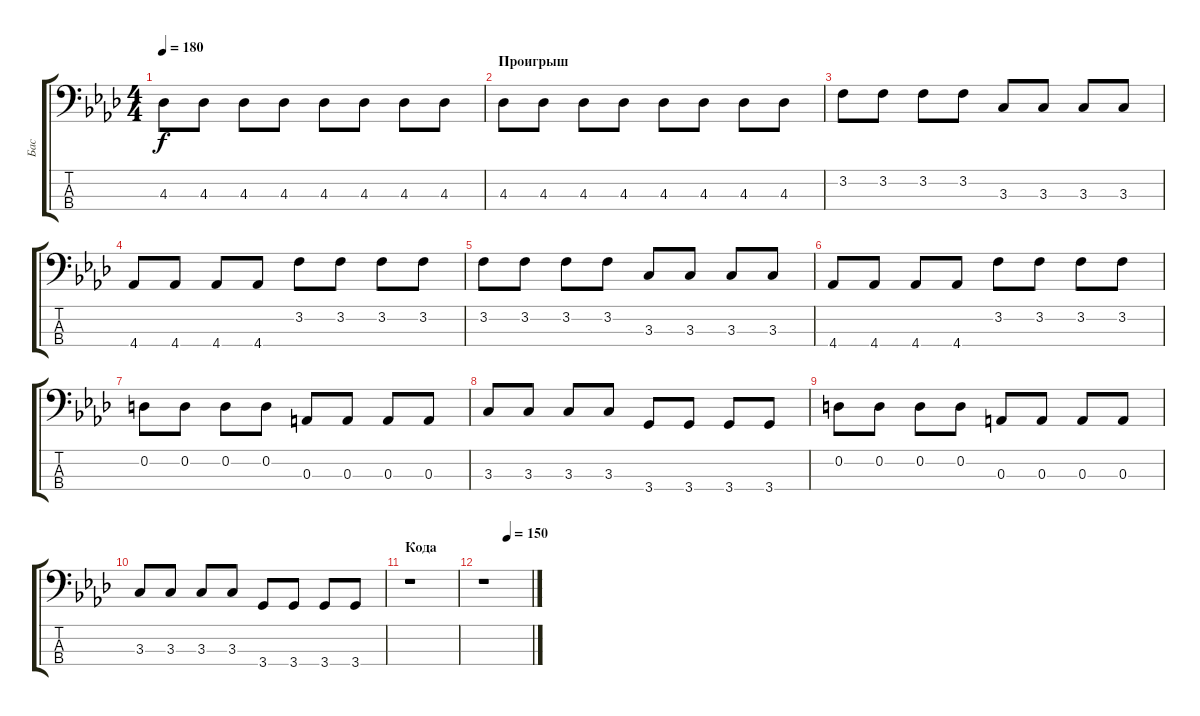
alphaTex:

\track ("Бас" "Бас") {instrument acousticbass}
\staff {score tabs}
\tuning (G2 D2 A1 E1) {hide}
\ts (4 4)
\tempo 180
\clef f4
\ks ab
4.3.8{dy f} 4.3.8 4.3.8 4.3.8 4.3.8 4.3.8 4.3.8 4.3.8 |
\section ("" "Проигрыш")
4.3.8 4.3.8 4.3.8 4.3.8 4.3.8 4.3.8 4.3.8 4.3.8 |
3.2.8 3.2.8 3.2.8 3.2.8 3.3.8 3.3.8 3.3.8 3.3.8 |
4.4.8 4.4.8 4.4.8 4.4.8 3.2.8 3.2.8 3.2.8 3.2.8 |
3.2.8 3.2.8 3.2.8 3.2.8 3.3.8 3.3.8 3.3.8 3.3.8 |
4.4.8 4.4.8 4.4.8 4.4.8 3.2.8 3.2.8 3.2.8 3.2.8 |
0.2.8 0.2.8 0.2.8 0.2.8 0.3.8 0.3.8 0.3.8 0.3.8 |
3.3.8 3.3.8 3.3.8 3.3.8 3.4.8 3.4.8 3.4.8 3.4.8 |
0.2.8 0.2.8 0.2.8 0.2.8 0.3.8 0.3.8 0.3.8 0.3.8 |
3.3.8 3.3.8 3.3.8 3.3.8 3.4.8 3.4.8 3.4.8 3.4.8 |
\section ("" "Кода")
r.1 |
\tempo (150 0.5)
r.1
